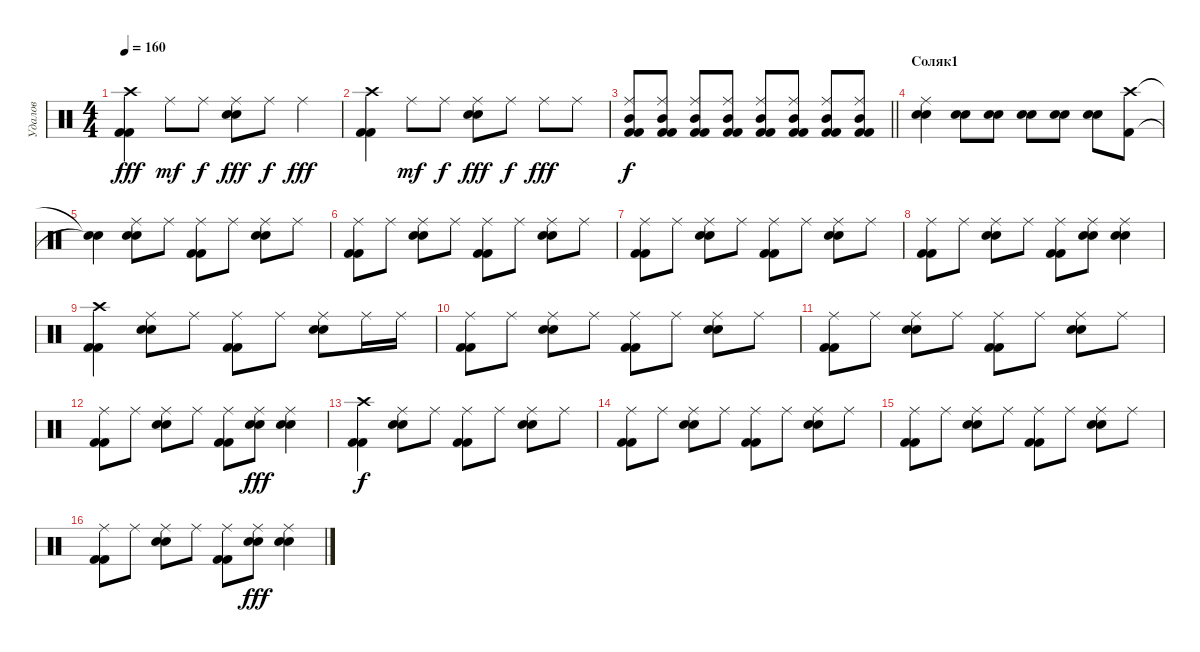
\track ("Удалов" "Удалов") {instrument percussion}
\staff {score}
\articulation defaults
\ts (4 4)
\tempo 160
\clef neutral
\ks c
("Crash high (hit)" "Kick (hit) 2" "Kick (hit) 2").4{dy fff} "Ride (middle)".8{dy mf} "Ride (middle)".8{dy f} ("Ride (middle)" "Electric Snare (hit)" "Electric Snare (hit)").8{dy fff} "Ride (middle)".8{dy f} "Ride (middle)".4{dy fff} |
("Crash high (hit)" "Kick (hit) 2" "Kick (hit) 2").4 "Ride (middle)".8{dy mf} "Ride (middle)".8{dy f} ("Ride (middle)" "Electric Snare (hit)" "Electric Snare (hit)").8{dy fff} "Ride (middle)".8{dy f} "Ride (middle)".8{dy fff} "Ride (middle)".8 |
\barLineRight lightlight
("Ride (middle)" "Mid Tom (hit)" "Kick (hit) 2" "Kick (hit) 2").8{dy f} ("Ride (middle)" "Mid Tom (hit)" "Kick (hit) 2" "Kick (hit) 2").8 ("Ride (middle)" "Mid Tom (hit)" "Kick (hit) 2" "Kick (hit) 2").8 ("Ride (middle)" "Mid Tom (hit)" "Kick (hit) 2" "Kick (hit) 2").8 ("Ride (middle)" "Mid Tom (hit)" "Kick (hit) 2" "Kick (hit) 2").8 ("Ride (middle)" "Mid Tom (hit)" "Kick (hit) 2" "Kick (hit) 2").8 ("Ride (middle)" "Mid Tom (hit)" "Kick (hit) 2" "Kick (hit) 2").8 ("Ride (middle)" "Mid Tom (hit)" "Kick (hit) 2" "Kick (hit) 2").8 |
\section ("" "Соляк1")
("Ride (middle)" "Electric Snare (hit)" "Electric Snare (hit)").4 ("Electric Snare (hit)" "Electric Snare (hit)").8 ("Electric Snare (hit)" "Electric Snare (hit)").8 ("Electric Snare (hit)" "Electric Snare (hit)").8 ("Electric Snare (hit)" "Electric Snare (hit)").8 ("Electric Snare (hit)" "Electric Snare (hit)").8 ("Crash high (hit)" "Kick (hit) 2").8 |
("Snare (hit)"{t} "Snare (hit)"{t}).4 ("Ride (middle)" "Electric Snare (hit)" "Electric Snare (hit)").8 "Ride (middle)".8 ("Ride (middle)" "Kick (hit) 2" "Kick (hit) 2").8 "Ride (middle)".8 ("Ride (middle)" "Electric Snare (hit)" "Electric Snare (hit)").8 "Ride (middle)".8 |
("Ride (middle)" "Kick (hit) 2" "Kick (hit) 2").8 "Ride (middle)".8 ("Ride (middle)" "Electric Snare (hit)" "Electric Snare (hit)").8 "Ride (middle)".8 ("Ride (middle)" "Kick (hit) 2" "Kick (hit) 2").8 "Ride (middle)".8 ("Ride (middle)" "Electric Snare (hit)" "Electric Snare (hit)").8 "Ride (middle)".8 |
("Ride (middle)" "Kick (hit) 2" "Kick (hit) 2").8 "Ride (middle)".8 ("Ride (middle)" "Electric Snare (hit)" "Electric Snare (hit)").8 "Ride (middle)".8 ("Ride (middle)" "Kick (hit) 2" "Kick (hit) 2").8 "Ride (middle)".8 ("Ride (middle)" "Electric Snare (hit)" "Electric Snare (hit)").8 "Ride (middle)".8 |
("Ride (middle)" "Kick (hit) 2" "Kick (hit) 2").8 "Ride (middle)".8 ("Ride (middle)" "Electric Snare (hit)" "Electric Snare (hit)").8 "Ride (middle)".8 ("Ride (middle)" "Kick (hit) 2" "Kick (hit) 2").8 ("Ride (middle)" "Electric Snare (hit)" "Electric Snare (hit)").8 ("Ride (middle)" "Electric Snare (hit)" "Electric Snare (hit)").4 |
("Crash high (hit)" "Kick (hit) 2" "Kick (hit) 2").4 ("Ride (middle)" "Electric Snare (hit)" "Electric Snare (hit)").8 "Ride (middle)".8 ("Ride (middle)" "Kick (hit) 2" "Kick (hit) 2").8 "Ride (middle)".8 ("Ride (middle)" "Electric Snare (hit)" "Electric Snare (hit)").8 "Ride (middle)".16 "Ride (middle)".16 |
("Ride (middle)" "Kick (hit) 2" "Kick (hit) 2").8 "Ride (middle)".8 ("Ride (middle)" "Electric Snare (hit)" "Electric Snare (hit)").8 "Ride (middle)".8 ("Ride (middle)" "Kick (hit) 2" "Kick (hit) 2").8 "Ride (middle)".8 ("Ride (middle)" "Electric Snare (hit)" "Electric Snare (hit)").8 "Ride (middle)".8 |
("Ride (middle)" "Kick (hit) 2" "Kick (hit) 2").8 "Ride (middle)".8 ("Ride (middle)" "Electric Snare (hit)" "Electric Snare (hit)").8 "Ride (middle)".8 ("Ride (middle)" "Kick (hit) 2" "Kick (hit) 2").8 "Ride (middle)".8 ("Ride (middle)" "Electric Snare (hit)" "Electric Snare (hit)").8 "Ride (middle)".8 |
("Ride (middle)" "Kick (hit) 2" "Kick (hit) 2").8 "Ride (middle)".8 ("Ride (middle)" "Electric Snare (hit)" "Electric Snare (hit)").8 "Ride (middle)".8 ("Ride (middle)" "Kick (hit) 2" "Kick (hit) 2").8 ("Ride (middle)" "Electric Snare (hit)" "Electric Snare (hit)").8{dy fff} ("Ride (middle)" "Electric Snare (hit)" "Electric Snare (hit)").4 |
("Crash high (hit)" "Kick (hit) 2" "Kick (hit) 2").4{dy f} ("Ride (middle)" "Electric Snare (hit)" "Electric Snare (hit)").8 "Ride (middle)".8 ("Ride (middle)" "Kick (hit) 2" "Kick (hit) 2").8 "Ride (middle)".8 ("Ride (middle)" "Electric Snare (hit)" "Electric Snare (hit)").8 "Ride (middle)".8 |
("Ride (middle)" "Kick (hit) 2" "Kick (hit) 2").8 "Ride (middle)".8 ("Ride (middle)" "Electric Snare (hit)" "Electric Snare (hit)").8 "Ride (middle)".8 ("Ride (middle)" "Kick (hit) 2" "Kick (hit) 2").8 "Ride (middle)".8 ("Ride (middle)" "Electric Snare (hit)" "Electric Snare (hit)").8 "Ride (middle)".8 |
("Ride (middle)" "Kick (hit) 2" "Kick (hit) 2").8 "Ride (middle)".8 ("Ride (middle)" "Electric Snare (hit)" "Electric Snare (hit)").8 "Ride (middle)".8 ("Ride (middle)" "Kick (hit) 2" "Kick (hit) 2").8 "Ride (middle)".8 ("Ride (middle)" "Electric Snare (hit)" "Electric Snare (hit)").8 "Ride (middle)".8 |
("Ride (middle)" "Kick (hit) 2" "Kick (hit) 2").8 "Ride (middle)".8 ("Ride (middle)" "Electric Snare (hit)" "Electric Snare (hit)").8 "Ride (middle)".8 ("Ride (middle)" "Kick (hit) 2" "Kick (hit) 2").8 ("Ride (middle)" "Electric Snare (hit)" "Electric Snare (hit)").8{dy fff} ("Ride (middle)" "Electric Snare (hit)" "Electric Snare (hit)").4
